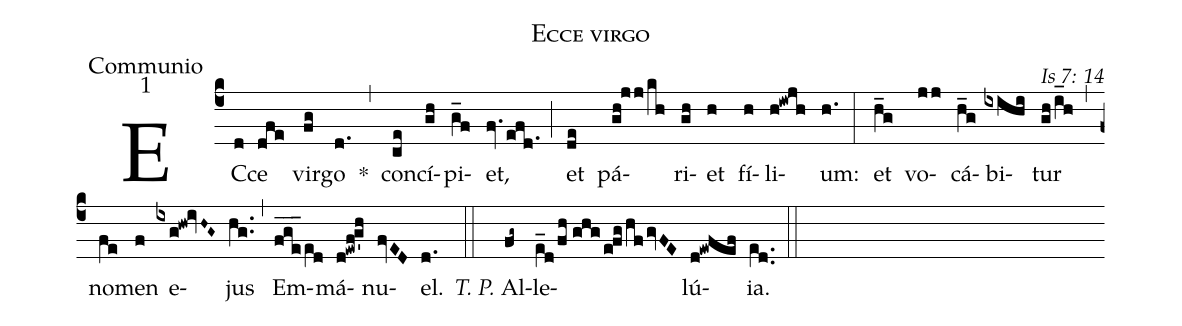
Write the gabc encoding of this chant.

name: Ecce virgo;
office-part: Communio;
mode: 1;
commentary: Is 7: 14;
%%
(c4) EC(d)ce(dfe) vir(fg)go(d.) *(,)
con(ce)cí(gh)pi(g_f)et,(fv.efd.1) (;) et(de) pá(gh!jj/kh)ri(gh)et(h) fí(h)li(h!iwjh)um:(h.) (:)
et(h_g) vo(jj)cá(h_g)bi(ixihi)tur(gh/i_h) (,) no(fe)men(f) e(ixg!hw!ivH~G~)jus(hg..) (,) Em(f_g_e_e[ll:1]d)má(d!ewf!g'h)nu(fvED)el.(d.) (::)
<i>T. P.</i> Al(fg~)le(e_[ll:1]d/fh//ghgefghfgvFE)lú(d!ewfef)ia.(e[ll:1]d..) (::)
